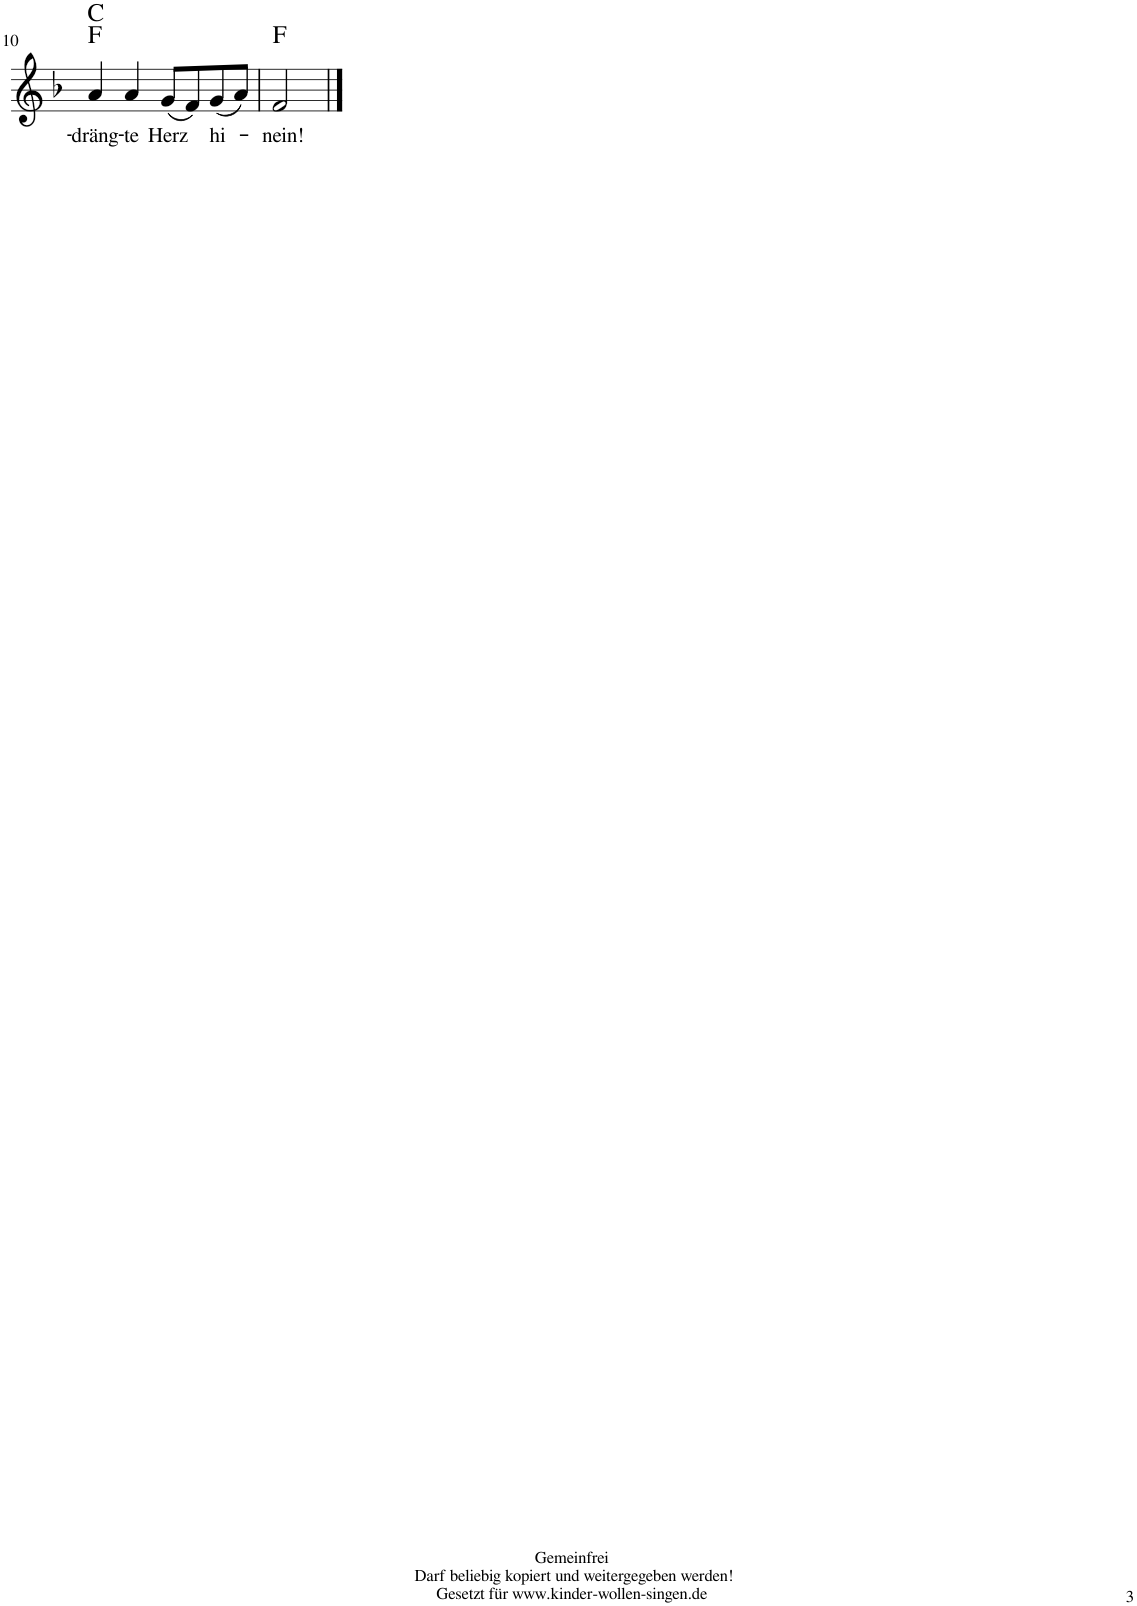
**kern	**text	**harte
*part1	*part1	*part1
*staff1	*staff1	*
*I"Voice	*	*
!!LO:PB:g=z
*clefG2	*	*
*k[b-]	*	*
*M4/4	*	*
=10	=10	=10
!	!LO:LY:b	!
4a/	-dräng-	F:maj C:maj
!	!LO:LY:b	!
4a/	-te	.
!	!LO:LY:b	!
(8g/L	Herz	.
8f/)	.	.
!	!LO:LY:b	!
(8g/	hi-	.
8a/J)	.	.
=11	=11	=11
!	!LO:LY:b	!
2f/	-nein!	F:maj
==	==	==
*-	*-	*-
